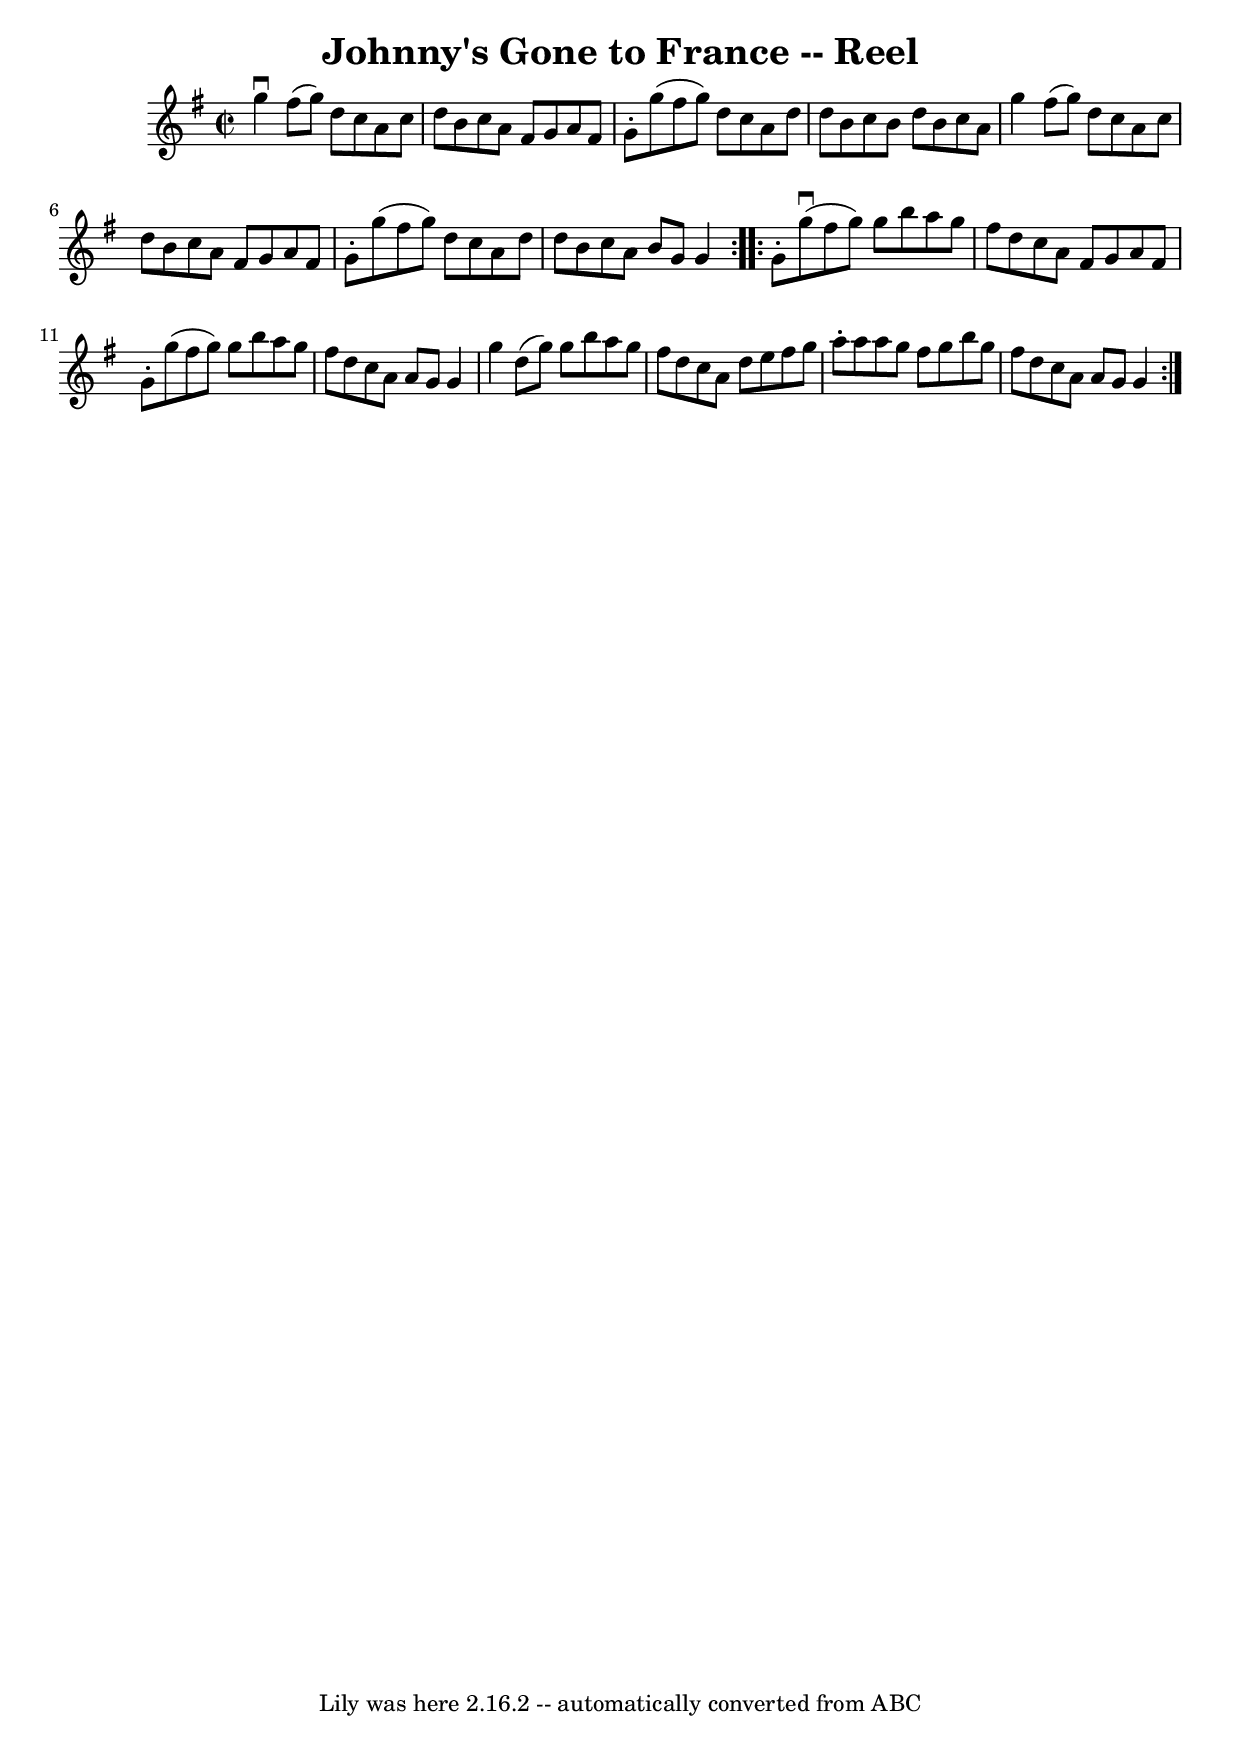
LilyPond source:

\version "2.16.2"
\include "Mammoth.ily"
\header {
  %% book = "Ryan's Mammoth Collection"
  crossRefNumber = "1"
  footnotes = ""
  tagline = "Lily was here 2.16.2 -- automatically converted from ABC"
  title = "Johnny's Gone to France -- Reel"

}
voicedefault =  {



  \repeat volta 2 {

    \override Staff.TimeSignature #'style = #'C
    \time 2/2 
    \key g \major
 g''4^\downbow fis''8 (g''8) d''8 c''8  
    a'8 c''8    |
    d''8 b'8 c''8 a'8 fis'8 g'8 a'8   
    fis'8    |
    g'8 -. g''8 (fis''8 g''8) d''8 c''8 a'8 
    d''8    |
    d''8 b'8 c''8 b'8 d''8 b'8 c''8 a'8  
    |
    g''4 fis''8 (g''8) d''8 c''8 a'8 c''8    
    |
    d''8 b'8 c''8 a'8 fis'8 g'8 a'8 fis'8    
    |
    g'8 -. g''8 (fis''8 g''8) d''8 c''8 a'8 d''8   
    |
    d''8 b'8 c''8 a'8 b'8 g'8 g'4    

  } 
  \repeat volta 2 {
    g'8 -. g''8^\downbow(fis''8 g''8) g''8    
    b''8 a''8 g''8    |
    fis''8 d''8 c''8 a'8 fis'8    
    g'8 a'8 fis'8    |
    g'8 -. g''8 (fis''8 g''8) g''8   
    b''8 a''8 g''8    |
    fis''8 d''8 c''8 a'8 a'8 g'8 
    g'4    |
    g''4 d''8 (g''8) g''8 b''8 a''8 g''8 
    |
    fis''8 d''8 c''8 a'8 d''8 e''8 fis''8 g''8   
    |
    a''8 -. a''8 a''8 g''8 fis''8 g''8 b''8 g''8    
    |
    fis''8 d''8 c''8 a'8 a'8 g'8 g'4    
  }   

}

\score{
  <<

    \context Staff="default"
    {
      \voicedefault 
      
    }

  >>
  \layout {
    
  }
  \midi {
  }

}
